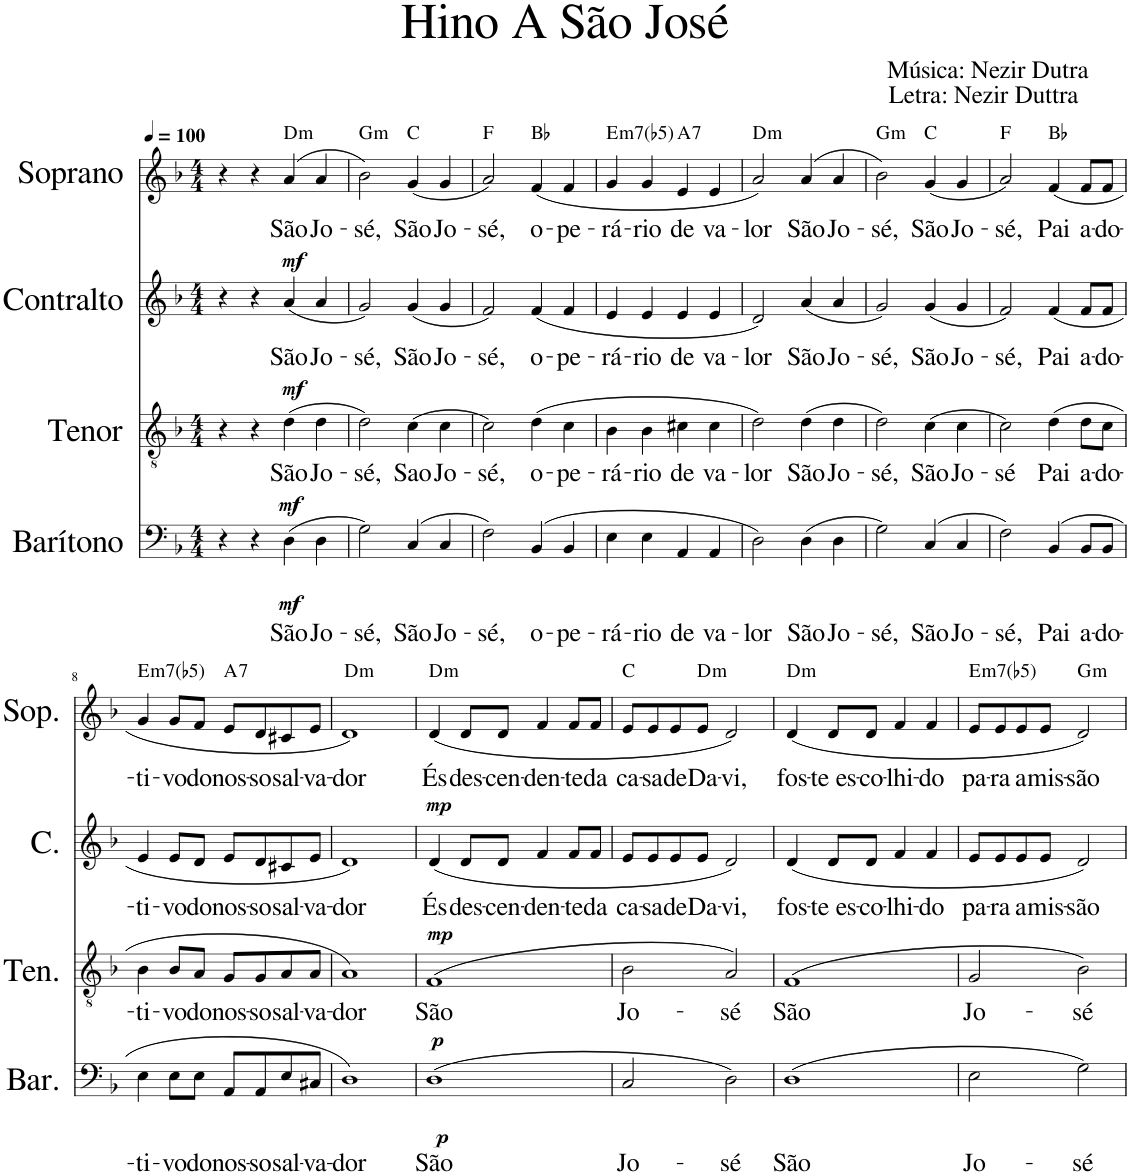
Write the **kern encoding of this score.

**kern	**text	**dynam	**kern	**text	**dynam	**kern	**text	**dynam	**kern	**text	**harte
*part4	*part4	*part4	*part3	*part3	*part3	*part2	*part2	*part2	*part1	*part1	*part1
*staff4	*staff4	*staff4	*staff3	*staff3	*staff3	*staff2	*staff2	*staff2	*staff1	*staff1	*
*I"Barítono	*	*	*I"Tenor	*	*	*I"Contralto	*	*	*I"Soprano	*	*
*I'Bar.	*	*	*I'Ten.	*	*	*I'C.	*	*	*I'Sop.	*	*
*clefF4	*	*	*clefGv2	*	*	*clefG2	*	*	*clefG2	*	*
*k[b-]	*	*	*k[b-]	*	*	*k[b-]	*	*	*k[b-]	*	*
*M4/4	*	*	*M4/4	*	*	*M4/4	*	*	*M4/4	*	*
*MM100	*	*	*MM100	*	*	*MM100	*	*	*MM100	*	*
=1	=1	=1	=1	=1	=1	=1	=1	=1	=1	=1	=1
4r	.	.	4r	.	.	4r	.	.	4r	.	.
4r	.	.	4r	.	.	4r	.	.	4r	.	.
!	!LO:LY:b	!LO:DY:a	!	!LO:LY:b	!	!	!LO:LY:b	!	!	!LO:LY:b	!
!	!	!LO:DY:n=1:b	!	!	!LO:DY:a	!	!	!LO:DY:a	!	!	!LO:H:kt=m
(4D\	São	mf mf	(4d\	São	mf	(4a/	São	mf	(4a/	São	D:min
!	!LO:LY:b	!	!	!LO:LY:b	!	!	!LO:LY:b	!	!	!LO:LY:b	!
4D\	Jo-	.	4d\	Jo-	.	4a/	Jo-	.	4a/	Jo-	.
=2	=2	=2	=2	=2	=2	=2	=2	=2	=2	=2	=2
!	!LO:LY:b	!	!	!LO:LY:b	!	!	!LO:LY:b	!	!	!LO:LY:b	!LO:H:kt=m
2G\)	-sé,	.	2d\)	-sé,	.	2g/)	-sé,	.	2b-\)	-sé,	G:min
!	!LO:LY:b	!	!	!LO:LY:b	!	!	!LO:LY:b	!	!	!LO:LY:b	!
(4C/	São	.	(4c\	Sao	.	(4g/	São	.	(4g/	São	C:maj
!	!LO:LY:b	!	!	!LO:LY:b	!	!	!LO:LY:b	!	!	!LO:LY:b	!
4C/	Jo-	.	4c\	Jo-	.	4g/	Jo-	.	4g/	Jo-	.
=3	=3	=3	=3	=3	=3	=3	=3	=3	=3	=3	=3
!	!LO:LY:b	!	!	!LO:LY:b	!	!	!LO:LY:b	!	!	!LO:LY:b	!
2F\)	-sé,	.	2c\)	-sé,	.	2f/)	-sé,	.	2a/)	-sé,	F:maj
!	!LO:LY:b	!	!	!LO:LY:b	!	!	!LO:LY:b	!	!	!LO:LY:b	!
(4BB-/	o-	.	(4d\	o-	.	(4f/	o-	.	(4f/	o-	Bb:maj
!	!LO:LY:b	!	!	!LO:LY:b	!	!	!LO:LY:b	!	!	!LO:LY:b	!
4BB-/	-pe-	.	4c\	-pe-	.	4f/	-pe-	.	4f/	-pe-	.
=4	=4	=4	=4	=4	=4	=4	=4	=4	=4	=4	=4
!	!LO:LY:b	!	!	!LO:LY:b	!	!	!LO:LY:b	!	!	!LO:LY:b	!LO:H:kt=m7(b5)
4E\	-rá-	.	4B-\	-rá-	.	4e/	-rá-	.	4g/	-rá-	E:hdim7
!	!LO:LY:b	!	!	!LO:LY:b	!	!	!LO:LY:b	!	!	!LO:LY:b	!
4E\	-rio	.	4B-\	-rio	.	4e/	-rio	.	4g/	-rio	.
!	!LO:LY:b	!	!	!LO:LY:b	!	!	!LO:LY:b	!	!	!LO:LY:b	!LO:H:kt=7
4AA/	de	.	4c#X\	de	.	4e/	de	.	4e/	de	A:7
!	!LO:LY:b	!	!	!LO:LY:b	!	!	!LO:LY:b	!	!	!LO:LY:b	!
4AA/	va-	.	4c#\	va-	.	4e/	va-	.	4e/	va-	.
=5	=5	=5	=5	=5	=5	=5	=5	=5	=5	=5	=5
!	!LO:LY:b	!	!	!LO:LY:b	!	!	!LO:LY:b	!	!	!LO:LY:b	!LO:H:kt=m
2D\)	-lor	.	2d\)	-lor	.	2d/)	-lor	.	2a/)	-lor	D:min
!	!LO:LY:b	!	!	!LO:LY:b	!	!	!LO:LY:b	!	!	!LO:LY:b	!
(4D\	São	.	(4d\	São	.	(4a/	São	.	(4a/	São	.
!	!LO:LY:b	!	!	!LO:LY:b	!	!	!LO:LY:b	!	!	!LO:LY:b	!
4D\	Jo-	.	4d\	Jo-	.	4a/	Jo-	.	4a/	Jo-	.
=6	=6	=6	=6	=6	=6	=6	=6	=6	=6	=6	=6
!	!LO:LY:b	!	!	!LO:LY:b	!	!	!LO:LY:b	!	!	!LO:LY:b	!LO:H:kt=m
2G\)	-sé,	.	2d\)	-sé,	.	2g/)	-sé,	.	2b-\)	-sé,	G:min
!	!LO:LY:b	!	!	!LO:LY:b	!	!	!LO:LY:b	!	!	!LO:LY:b	!
(4C/	São	.	(4c\	São	.	(4g/	São	.	(4g/	São	C:maj
!	!LO:LY:b	!	!	!LO:LY:b	!	!	!LO:LY:b	!	!	!LO:LY:b	!
4C/	Jo-	.	4c\	Jo-	.	4g/	Jo-	.	4g/	Jo-	.
=7	=7	=7	=7	=7	=7	=7	=7	=7	=7	=7	=7
!	!LO:LY:b	!	!	!LO:LY:b	!	!	!LO:LY:b	!	!	!LO:LY:b	!
2F\)	-sé,	.	2c\)	-sé	.	2f/)	-sé,	.	2a/)	-sé,	F:maj
!	!LO:LY:b	!	!	!LO:LY:b	!	!	!LO:LY:b	!	!	!LO:LY:b	!
(4BB-/	Pai	.	(4d\	Pai	.	(4f/	Pai	.	(4f/	Pai	Bb:maj
!	!LO:LY:b	!	!	!LO:LY:b	!	!	!LO:LY:b	!	!	!LO:LY:b	!
8BB-/L	a-	.	8d\L	a-	.	8f/L	a-	.	8f/L	a-	.
!	!LO:LY:b	!	!	!LO:LY:b	!	!	!LO:LY:b	!	!	!LO:LY:b	!
8BB-/J	-do-	.	8c\J	-do-	.	8f/J	-do-	.	8f/J	-do-	.
!!LO:LB:g=z
=8	=8	=8	=8	=8	=8	=8	=8	=8	=8	=8	=8
!	!LO:LY:b	!	!	!LO:LY:b	!	!	!LO:LY:b	!	!	!LO:LY:b	!LO:H:kt=m7(b5)
4E\	-ti-	.	4B-\	-ti-	.	4e/	-ti-	.	4g/	-ti-	E:hdim7
!	!LO:LY:b	!	!	!LO:LY:b	!	!	!LO:LY:b	!	!	!LO:LY:b	!
8E\L	-vo	.	8B-/L	-vo	.	8e/L	-vo	.	8g/L	-vo	.
!	!LO:LY:b	!	!	!LO:LY:b	!	!	!LO:LY:b	!	!	!LO:LY:b	!
8E\J	do	.	8A/J	do	.	8d/J	do	.	8f/J	do	.
!	!LO:LY:b	!	!	!LO:LY:b	!	!	!LO:LY:b	!	!	!LO:LY:b	!LO:H:kt=7
8AA/L	nos-	.	8G/L	nos-	.	8e/L	nos-	.	8e/L	nos-	A:7
!	!LO:LY:b	!	!	!LO:LY:b	!	!	!LO:LY:b	!	!	!LO:LY:b	!
8AA/	-so	.	8G/	-so	.	8d/	-so	.	8d/	-so	.
!	!LO:LY:b	!	!	!LO:LY:b	!	!	!LO:LY:b	!	!	!LO:LY:b	!
8E/	sal-	.	8A/	sal-	.	8c#X/	sal-	.	8c#X/	sal-	.
!	!LO:LY:b	!	!	!LO:LY:b	!	!	!LO:LY:b	!	!	!LO:LY:b	!
8C#X/J	-va-	.	8A/J	-va-	.	8e/J	-va-	.	8e/J	-va-	.
=9	=9	=9	=9	=9	=9	=9	=9	=9	=9	=9	=9
!	!LO:LY:b	!	!	!LO:LY:b	!	!	!LO:LY:b	!	!	!LO:LY:b	!LO:H:kt=m
1D)	-dor	.	1A)	-dor	.	1d)	-dor	.	1d)	-dor	D:min
=10	=10	=10	=10	=10	=10	=10	=10	=10	=10	=10	=10
!	!LO:LY:b	!LO:DY:a	!	!LO:LY:b	!	!	!LO:LY:b	!	!	!LO:LY:b	!
!	!	!LO:DY:n=1:b	!	!	!LO:DY:a	!	!	!LO:DY:a	!	!	!LO:H:kt=m
(1D	São	p p	(1F	São	mp	(4d/	És	mp	(4d/	És	D:min
!	!	!	!	!	!	!	!LO:LY:b	!	!	!LO:LY:b	!
.	.	.	.	.	.	8d/L	des-	.	8d/L	des-	.
!	!	!	!	!	!	!	!LO:LY:b	!	!	!LO:LY:b	!
.	.	.	.	.	.	8d/J	-cen-	.	8d/J	-cen-	.
!	!	!	!	!	!	!	!LO:LY:b	!	!	!LO:LY:b	!
.	.	.	.	.	.	4f/	-den-	.	4f/	-den-	.
!	!	!	!	!	!	!	!LO:LY:b	!	!	!LO:LY:b	!
.	.	.	.	.	.	8f/L	-te	.	8f/L	-te	.
!	!	!	!	!	!	!	!LO:LY:b	!	!	!LO:LY:b	!
.	.	.	.	.	.	8f/J	da	.	8f/J	da	.
=11	=11	=11	=11	=11	=11	=11	=11	=11	=11	=11	=11
!	!LO:LY:b	!	!	!LO:LY:b	!	!	!LO:LY:b	!	!	!LO:LY:b	!
2C/	Jo-	.	2B-\	Jo-	.	8e/L	ca-	.	8e/L	ca-	C:maj
!	!	!	!	!	!	!	!LO:LY:b	!	!	!LO:LY:b	!
.	.	.	.	.	.	8e/	-sa	.	8e/	-sa	.
!	!	!	!	!	!	!	!LO:LY:b	!	!	!LO:LY:b	!
.	.	.	.	.	.	8e/	de	.	8e/	de	.
!	!	!	!	!	!	!	!LO:LY:b	!	!	!LO:LY:b	!LO:H:kt=m
.	.	.	.	.	.	8e/J	Da-	.	8e/J	Da-	D:min
!	!LO:LY:b	!	!	!LO:LY:b	!	!	!LO:LY:b	!	!	!LO:LY:b	!
2D\)	-sé	.	2A/)	-sé	.	2d/)	-vi,	.	2d/)	-vi,	.
=12	=12	=12	=12	=12	=12	=12	=12	=12	=12	=12	=12
!	!LO:LY:b	!	!	!LO:LY:b	!	!	!LO:LY:b	!	!	!LO:LY:b	!LO:H:kt=m
(1D	São	.	(1F	São	.	(4d/	fos-	.	(4d/	fos-	D:min
!	!	!	!	!	!	!	!LO:LY:b	!	!	!LO:LY:b	!
.	.	.	.	.	.	8d/L	-te es-	.	8d/L	-te es-	.
!	!	!	!	!	!	!	!LO:LY:b	!	!	!LO:LY:b	!
.	.	.	.	.	.	8d/J	-co-	.	8d/J	-co-	.
!	!	!	!	!	!	!	!LO:LY:b	!	!	!LO:LY:b	!
.	.	.	.	.	.	4f/	-lhi-	.	4f/	-lhi-	.
!	!	!	!	!	!	!	!LO:LY:b	!	!	!LO:LY:b	!
.	.	.	.	.	.	4f/	-do	.	4f/	-do	.
=13	=13	=13	=13	=13	=13	=13	=13	=13	=13	=13	=13
!	!LO:LY:b	!	!	!LO:LY:b	!	!	!LO:LY:b	!	!	!LO:LY:b	!LO:H:kt=m7(b5)
2E\	Jo-	.	2G/	Jo-	.	8e/L	pa-	.	8e/L	pa-	E:hdim7
!	!	!	!	!	!	!	!LO:LY:b	!	!	!LO:LY:b	!
.	.	.	.	.	.	8e/	-ra	.	8e/	-ra	.
!	!	!	!	!	!	!	!LO:LY:b	!	!	!LO:LY:b	!
.	.	.	.	.	.	8e/	a	.	8e/	a	.
!	!	!	!	!	!	!	!LO:LY:b	!	!	!LO:LY:b	!
.	.	.	.	.	.	8e/J	mis-	.	8e/J	mis-	.
!	!LO:LY:b	!	!	!LO:LY:b	!	!	!LO:LY:b	!	!	!LO:LY:b	!LO:H:kt=m
2G\)	-sé	.	2B-\)	-sé	.	2d/)	-são	.	2d/)	-são	G:min
=	=	=	=	=	=	=	=	=	=	=	=
*-	*-	*-	*-	*-	*-	*-	*-	*-	*-	*-	*-
